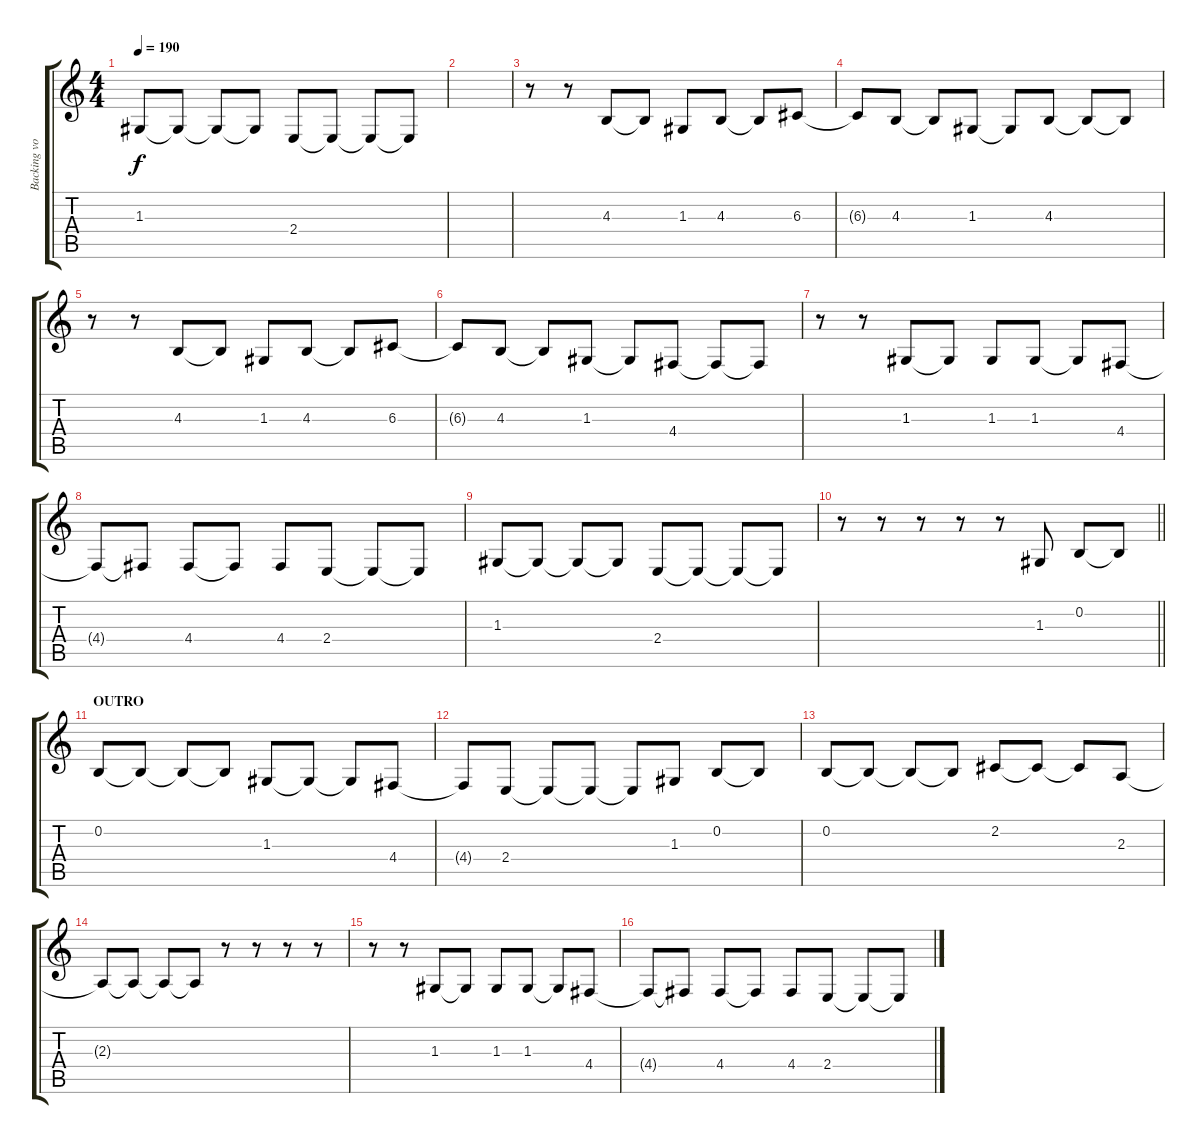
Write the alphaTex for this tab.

\track ("Backing vocals" "Backing vo") {instrument altosax}
\staff {score tabs}
\tuning (E4 B3 G3 D3 A2 E2) {hide}
\ts (4 4)
\tempo 190
\clef g2
\ks c
1.3.8{dy f} 1.3{t}.8 1.3{t}.8 1.3{t}.8 2.4.8 2.4{t}.8 2.4{t}.8 2.4{t}.8 |
|
r.8 r.8 4.3.8 4.3{t}.8 1.3.8 4.3.8 4.3{t}.8 6.3.8 |
6.3{t}.8 4.3.8 4.3{t}.8 1.3.8 1.3{t}.8 4.3.8 4.3{t}.8 4.3{t}.8 |
r.8 r.8 4.3.8 4.3{t}.8 1.3.8 4.3.8 4.3{t}.8 6.3.8 |
6.3{t}.8 4.3.8 4.3{t}.8 1.3.8 1.3{t}.8 4.4.8 4.4{t}.8 4.4{t}.8 |
r.8 r.8 1.3.8 1.3{t}.8 1.3.8 1.3.8 1.3{t}.8 4.4.8 |
4.4{t}.8 4.4{t}.8 4.4.8 4.4{t}.8 4.4.8 2.4.8 2.4{t}.8 2.4{t}.8 |
1.3.8 1.3{t}.8 1.3{t}.8 1.3{t}.8 2.4.8 2.4{t}.8 2.4{t}.8 2.4{t}.8 |
\barLineRight lightlight
r.8 r.8 r.8 r.8 r.8 1.3.8 0.2.8 0.2{t}.8 |
\section ("" "OUTRO")
0.2.8 0.2{t}.8 0.2{t}.8 0.2{t}.8 1.3.8 1.3{t}.8 1.3{t}.8 4.4.8 |
4.4{t}.8 2.4.8 2.4{t}.8 2.4{t}.8 2.4{t}.8 1.3.8 0.2.8 0.2{t}.8 |
0.2.8 0.2{t}.8 0.2{t}.8 0.2{t}.8 2.2.8 2.2{t}.8 2.2{t}.8 2.3.8 |
2.3{t}.8 2.3{t}.8 2.3{t}.8 2.3{t}.8 r.8 r.8 r.8 r.8 |
r.8 r.8 1.3.8 1.3{t}.8 1.3.8 1.3.8 1.3{t}.8 4.4.8 |
4.4{t}.8 4.4{t}.8 4.4.8 4.4{t}.8 4.4.8 2.4.8 2.4{t}.8 2.4{t}.8
